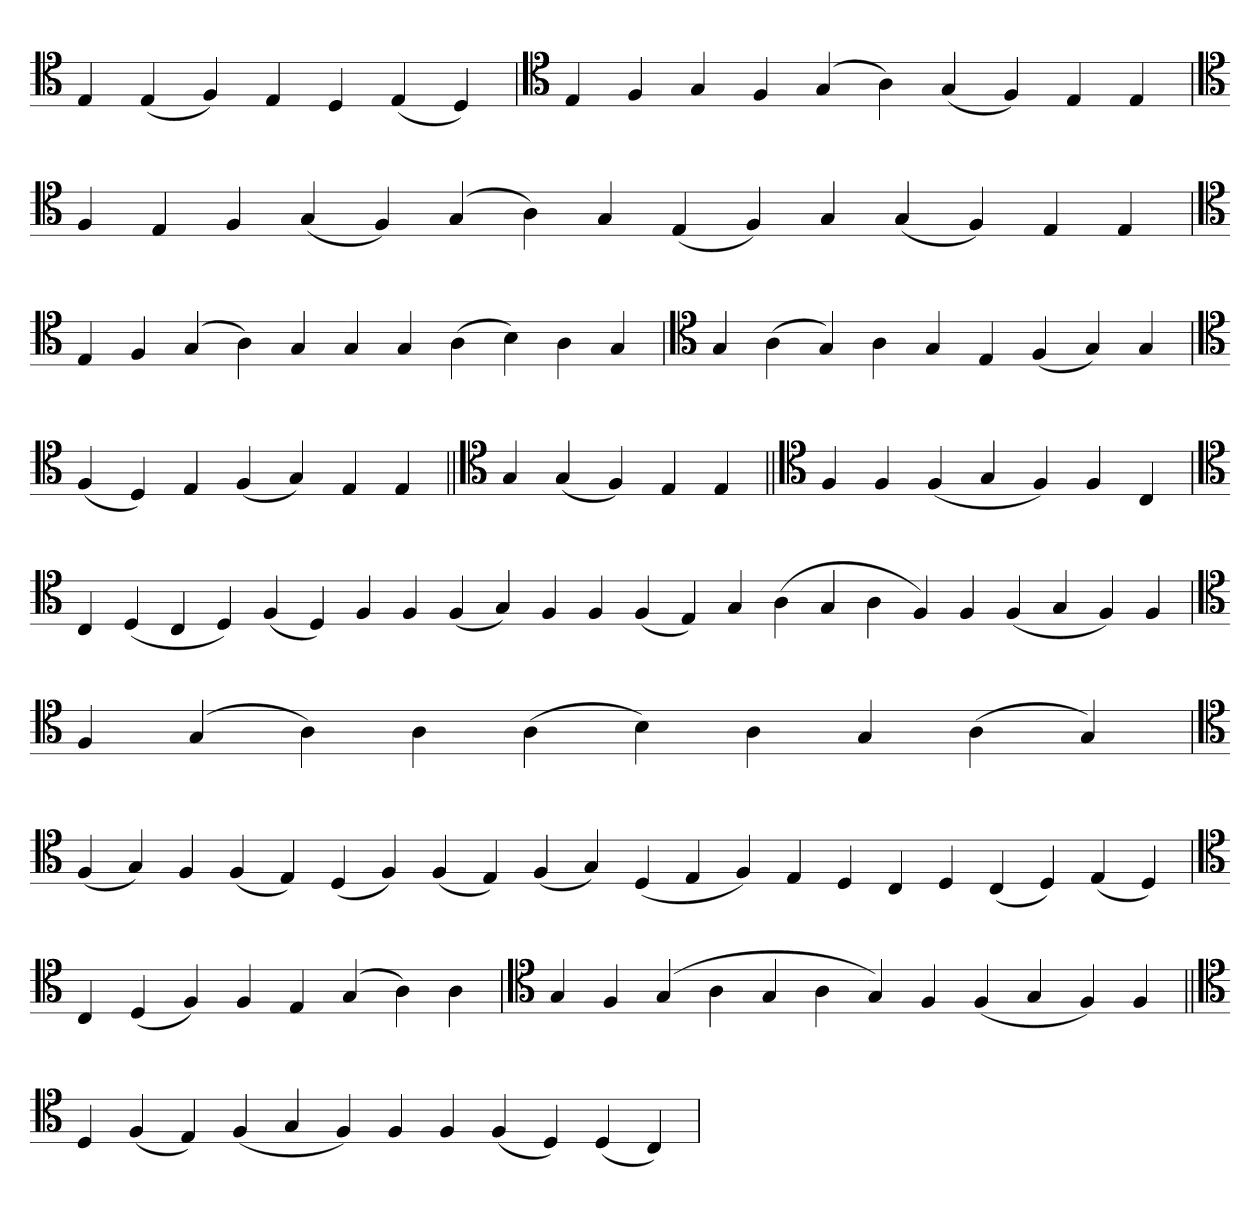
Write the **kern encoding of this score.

**kern
*part1
*staff1
*clefC4
=
4E
(4E
4F)
4E
4D
(4E
4D)
=`
*clefC4
4E
4F
4G
4F
(4G
4A)
(4G
4F)
4E
4E
='
*clefC4
4F
4E
4F
(4G
4F)
(4G
4A)
4G
(4E
4F)
4G
(4G
4F)
4E
4E
=
*clefC4
4E
4F
(4G
4A)
4G
4G
4G
(4A
4B)
4A
4G
='
*clefC4
4G
(4A
4G)
4A
4G
4E
(4F
4G)
4G
=`
*clefC4
(4F
4D)
4E
(4F
4G)
4E
4E
=||
*clefC4
4G
(4G
4F)
4E
4E
=||
*clefC4
4F
4F
(4F
4G
4F)
4F
4C
=`
*clefC4
4C
(4D
4C
4D)
(4F
4D)
4F
4F
(4F
4G)
4F
4F
(4F
4E)
4G
(4A
4G
4A
4F)
4F
(4F
4G
4F)
4F
=
*clefC4
4F
(4G
4A)
4A
(4A
4B)
4A
4G
(4A
4G)
=`
*clefC4
(4F
4G)
4F
(4F
4E)
(4D
4F)
(4F
4E)
(4F
4G)
(4D
4E
4F)
4E
4D
4C
4D
(4C
4D)
(4E
4D)
=
*clefC4
4C
(4D
4F)
4F
4E
(4G
4A)
4A
=`
*clefC4
4G
4F
(4G
4A
4G
4A
4G)
4F
(4F
4G
4F)
4F
=||
*clefC4
4D
(4F
4E)
(4F
4G
4F)
4F
4F
(4F
4D)
(4D
4C)
=`
*-
